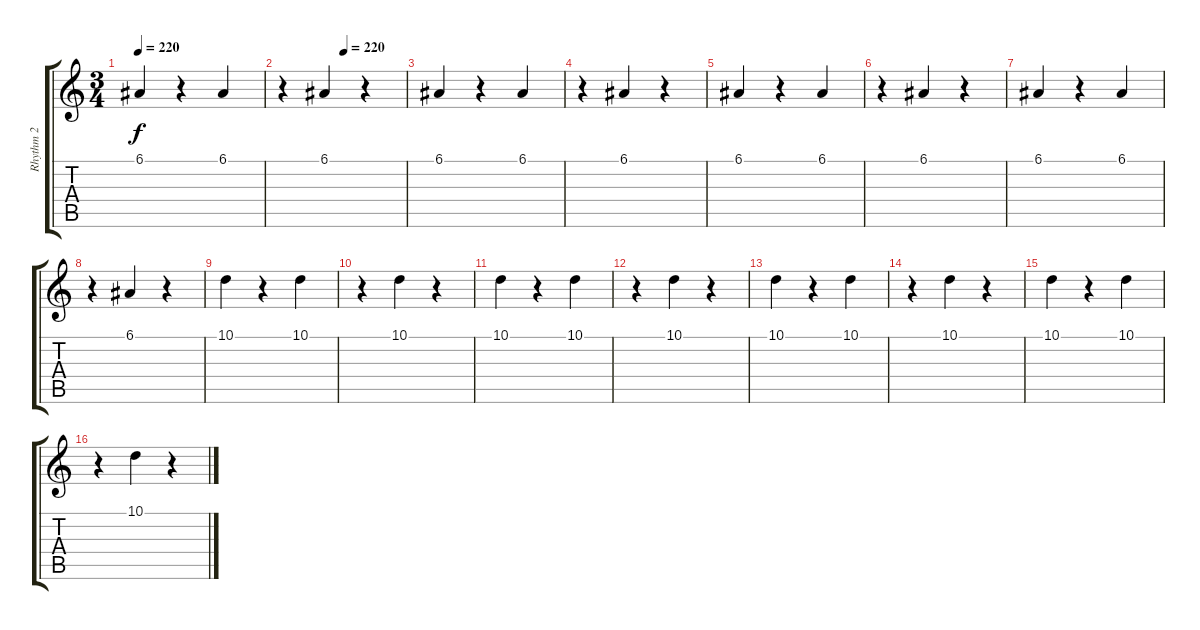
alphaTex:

\track ("Rhythm 2" "Rhythm 2") {instrument harpsichord}
\staff {score tabs}
\tuning (E4 B3 G3 D3 A2 E2) {hide}
\ts (3 4)
\tempo 220
\clef g2
\ks c
6.1.4{dy f} r.4 6.1.4 |
\tempo (220 0.5)
r.4 6.1.4 r.4 |
6.1.4 r.4 6.1.4 |
r.4 6.1.4 r.4 |
6.1.4 r.4 6.1.4 |
r.4 6.1.4 r.4 |
6.1.4 r.4 6.1.4 |
r.4 6.1.4 r.4 |
10.1.4 r.4 10.1.4 |
r.4 10.1.4 r.4 |
10.1.4 r.4 10.1.4 |
r.4 10.1.4 r.4 |
10.1.4 r.4 10.1.4 |
r.4 10.1.4 r.4 |
10.1.4 r.4 10.1.4 |
r.4 10.1.4 r.4
